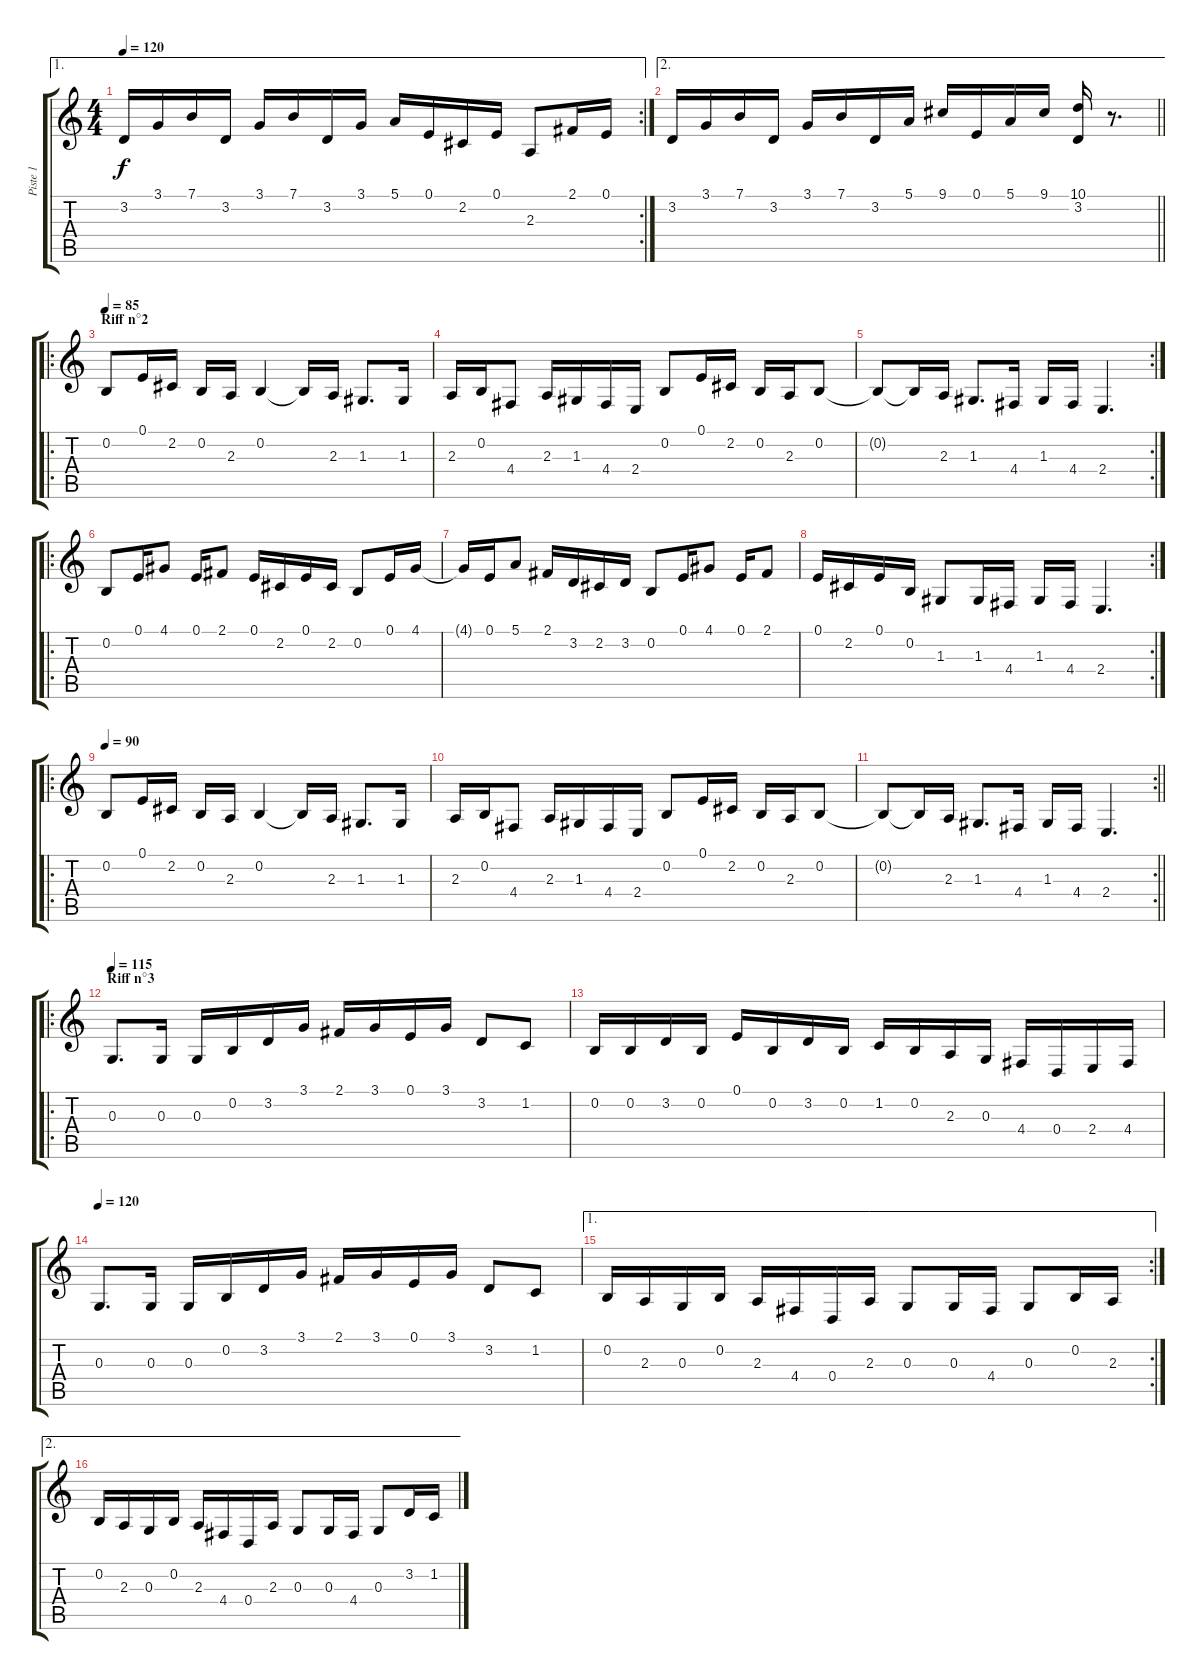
\track ("Piste 1" "Piste 1") {instrument sitar}
\staff {score tabs}
\tuning (E4 B3 G3 D3 A2 E2) {hide}
\ae 1
\rc 2
\ts (4 4)
\tempo 120
\clef g2
\ks c
3.2.16{dy f} 3.1.16 7.1.16 3.2.16 3.1.16 7.1.16 3.2.16 3.1.16 5.1.16 0.1.16 2.2.16 0.1.16 2.3.8 2.1.16 0.1.16 |
\ae 2
\barLineRight lightlight
3.2.16 3.1.16 7.1.16 3.2.16 3.1.16 7.1.16 3.2.16 5.1.16 9.1.16 0.1.16 5.1.16 9.1.16 (10.1 3.2).16 r.8{d} |
\ro
\section ("" "Riff n°2")
\tempo 85
0.2.8{instrument flute} 0.1.16 2.2.16 0.2.16 2.3.16 0.2.4 0.2{t}.16 2.3.16 1.3.8{d} 1.3.16 |
2.3.16 0.2.16 4.4.8 2.3.16 1.3.16 4.4.16 2.4.16 0.2.8 0.1.16 2.2.16 0.2.16 2.3.16 0.2.8 |
\rc 2
0.2{t}.8 0.2{t}.16 2.3.16 1.3.8{d} 4.4.16 1.3.16 4.4.16 2.4.4{d} |
\ro
0.2.8 0.1.16 4.1.8 0.1.16 2.1.8 0.1.16 2.2.16 0.1.16 2.2.16 0.2.8 0.1.16 4.1.16 |
4.1{t}.16 0.1.16 5.1.8 2.1.16 3.2.16 2.2.16 3.2.16 0.2.8 0.1.16 4.1.8 0.1.16 2.1.8 |
\rc 2
0.1.16 2.2.16 0.1.16 0.2.16 1.3.8 1.3.16 4.4.16 1.3.16 4.4.16 2.4.4{d} |
\ro
\tempo 90
0.2.8{instrument flute} 0.1.16 2.2.16 0.2.16 2.3.16 0.2.4 0.2{t}.16 2.3.16 1.3.8{d} 1.3.16 |
2.3.16 0.2.16 4.4.8 2.3.16 1.3.16 4.4.16 2.4.16 0.2.8 0.1.16 2.2.16 0.2.16 2.3.16 0.2.8 |
\rc 2
\barLineRight lightlight
0.2{t}.8 0.2{t}.16 2.3.16 1.3.8{d} 4.4.16 1.3.16 4.4.16 2.4.4{d} |
\ro
\section ("" "Riff n°3")
\tempo 115
0.3.8{d instrument stringensemble1} 0.3.16 0.3.16 0.2.16 3.2.16 3.1.16 2.1.16 3.1.16 0.1.16 3.1.16 3.2.8 1.2.8 |
0.2.16 0.2.16 3.2.16 0.2.16 0.1.16 0.2.16 3.2.16 0.2.16 1.2.16 0.2.16 2.3.16 0.3.16 4.4.16 0.4.16 2.4.16 4.4.16 |
\tempo 120
0.3.8{d instrument stringensemble1} 0.3.16 0.3.16 0.2.16 3.2.16 3.1.16 2.1.16 3.1.16 0.1.16 3.1.16 3.2.8 1.2.8 |
\ae 1
\rc 2
0.2.16 2.3.16 0.3.16 0.2.16 2.3.16 4.4.16 0.4.16 2.3.16 0.3.8 0.3.16 4.4.16 0.3.8 0.2.16 2.3.16 |
\ae 2
0.2.16 2.3.16 0.3.16 0.2.16 2.3.16 4.4.16 0.4.16 2.3.16 0.3.8 0.3.16 4.4.16 0.3.8 3.2.16 1.2.16
